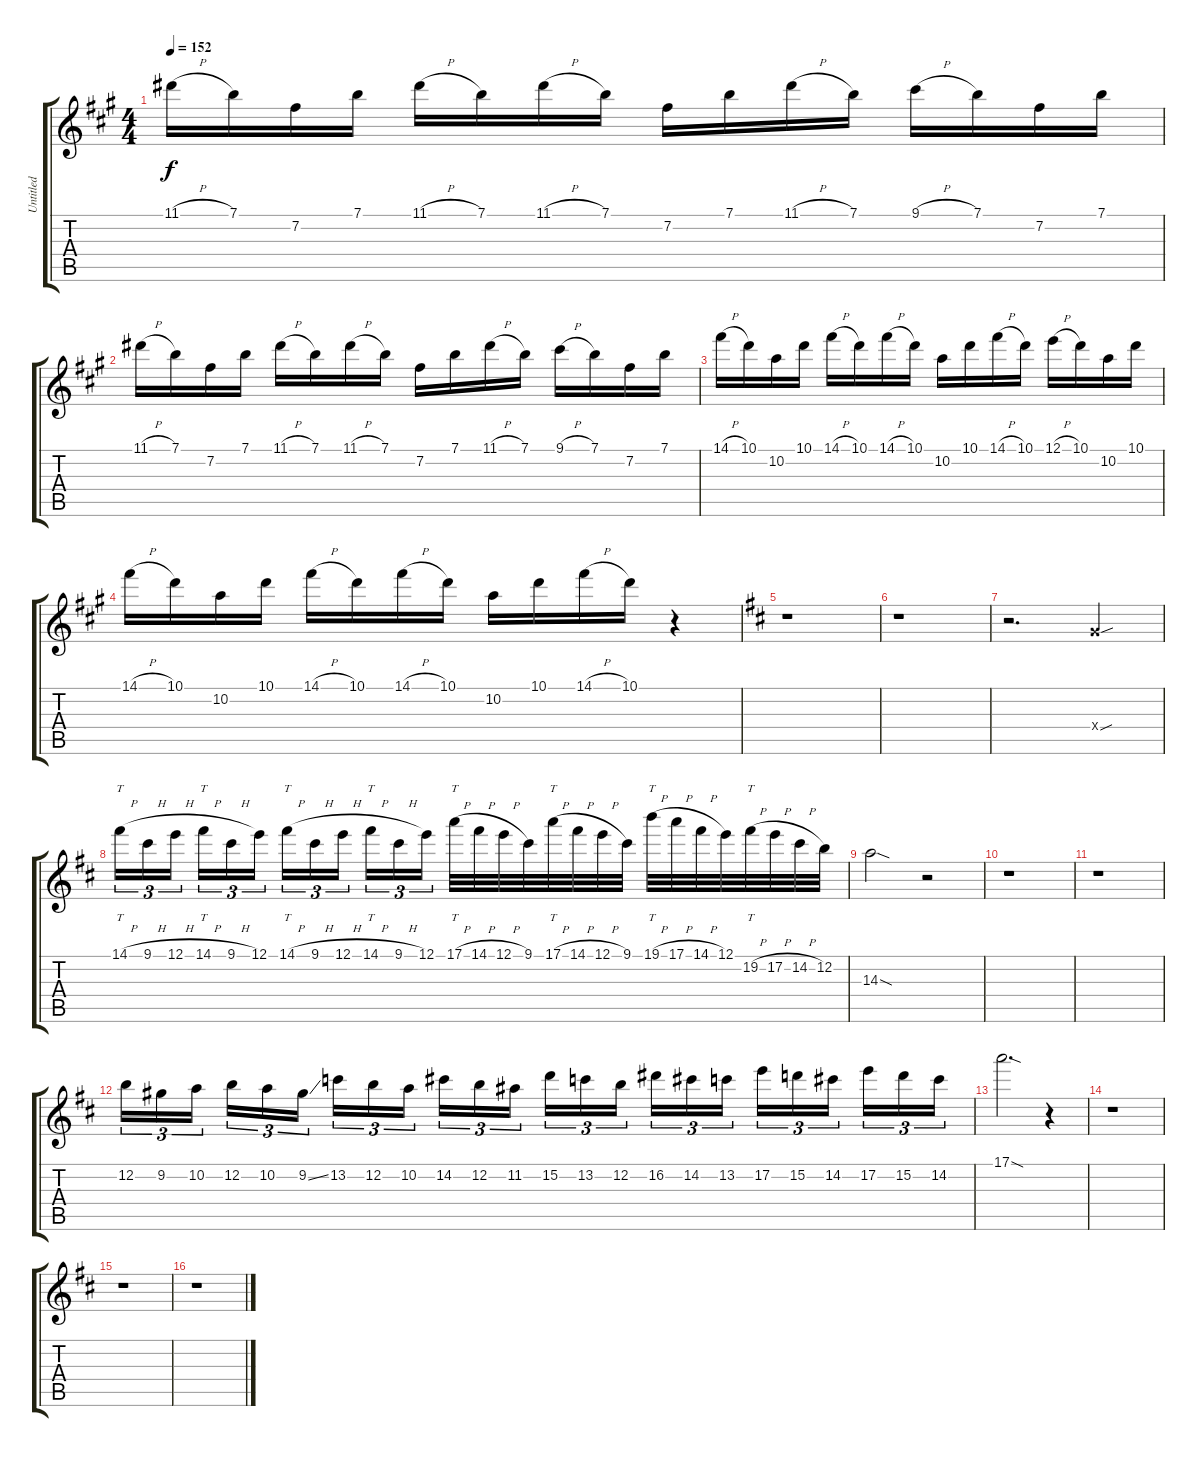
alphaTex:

\track ("Untitled" "Untitled") {instrument overdrivenguitar}
\staff {score tabs}
\tuning (E4 B3 G3 D3 A2 E2) {hide}
\ts (4 4)
\tempo 152
\clef g2
\ks a
11.1{h}.16{dy f} 7.1.16 7.2.16 7.1.16 11.1{h}.16 7.1.16 11.1{h}.16 7.1.16 7.2.16 7.1.16 11.1{h}.16 7.1.16 9.1{h}.16 7.1.16 7.2.16 7.1.16 |
11.1{h}.16 7.1.16 7.2.16 7.1.16 11.1{h}.16 7.1.16 11.1{h}.16 7.1.16 7.2.16 7.1.16 11.1{h}.16 7.1.16 9.1{h}.16 7.1.16 7.2.16 7.1.16 |
14.1{h}.16 10.1.16 10.2.16 10.1.16 14.1{h}.16 10.1.16 14.1{h}.16 10.1.16 10.2.16 10.1.16 14.1{h}.16 10.1.16 12.1{h}.16 10.1.16 10.2.16 10.1.16 |
14.1{h}.16 10.1.16 10.2.16 10.1.16 14.1{h}.16 10.1.16 14.1{h}.16 10.1.16 10.2.16 10.1.16 14.1{h}.16 10.1.16 r.4 |
\ks d
r.1 |
r.1 |
r.2{d} 5.4{sou x}.4 |
14.1{h}.16{tt tu (3 2)} 9.1{h}.16{tu (3 2)} 12.1{h}.16{tu (3 2) beam splitsecondary} 14.1{h}.16{tt tu (3 2)} 9.1{h}.16{tu (3 2)} 12.1.16{tu (3 2)} 14.1{h}.16{tt tu (3 2)} 9.1{h}.16{tu (3 2)} 12.1{h}.16{tu (3 2) beam splitsecondary} 14.1{h}.16{tt tu (3 2)} 9.1{h}.16{tu (3 2)} 12.1.16{tu (3 2)} 17.1{h}.32{tt} 14.1{h}.32 12.1{h}.32 9.1.32 17.1{h}.32{tt} 14.1{h}.32 12.1{h}.32 9.1.32 19.1{h}.32{tt} 17.1{h}.32 14.1{h}.32 12.1.32 19.2{h}.32{tt} 17.2{h}.32 14.2{h}.32 12.2.32 |
14.3{sod}.2 r.2 |
r.1 |
r.1 |
12.2.16{tu (3 2)} 9.2.16{tu (3 2)} 10.2.16{tu (3 2) beam splitsecondary} 12.2.16{tu (3 2)} 10.2.16{tu (3 2)} 9.2{ss}.16{tu (3 2)} 13.2.16{tu (3 2)} 12.2.16{tu (3 2)} 10.2.16{tu (3 2) beam splitsecondary} 14.2.16{tu (3 2)} 12.2.16{tu (3 2)} 11.2.16{tu (3 2)} 15.2.16{tu (3 2)} 13.2.16{tu (3 2)} 12.2.16{tu (3 2) beam splitsecondary} 16.2.16{tu (3 2)} 14.2.16{tu (3 2)} 13.2.16{tu (3 2)} 17.2.16{tu (3 2)} 15.2.16{tu (3 2)} 14.2.16{tu (3 2) beam splitsecondary} 17.2.16{tu (3 2)} 15.2.16{tu (3 2)} 14.2.16{tu (3 2)} |
17.1{sod}.2{d} r.4 |
r.1 |
r.1 |
r.1
